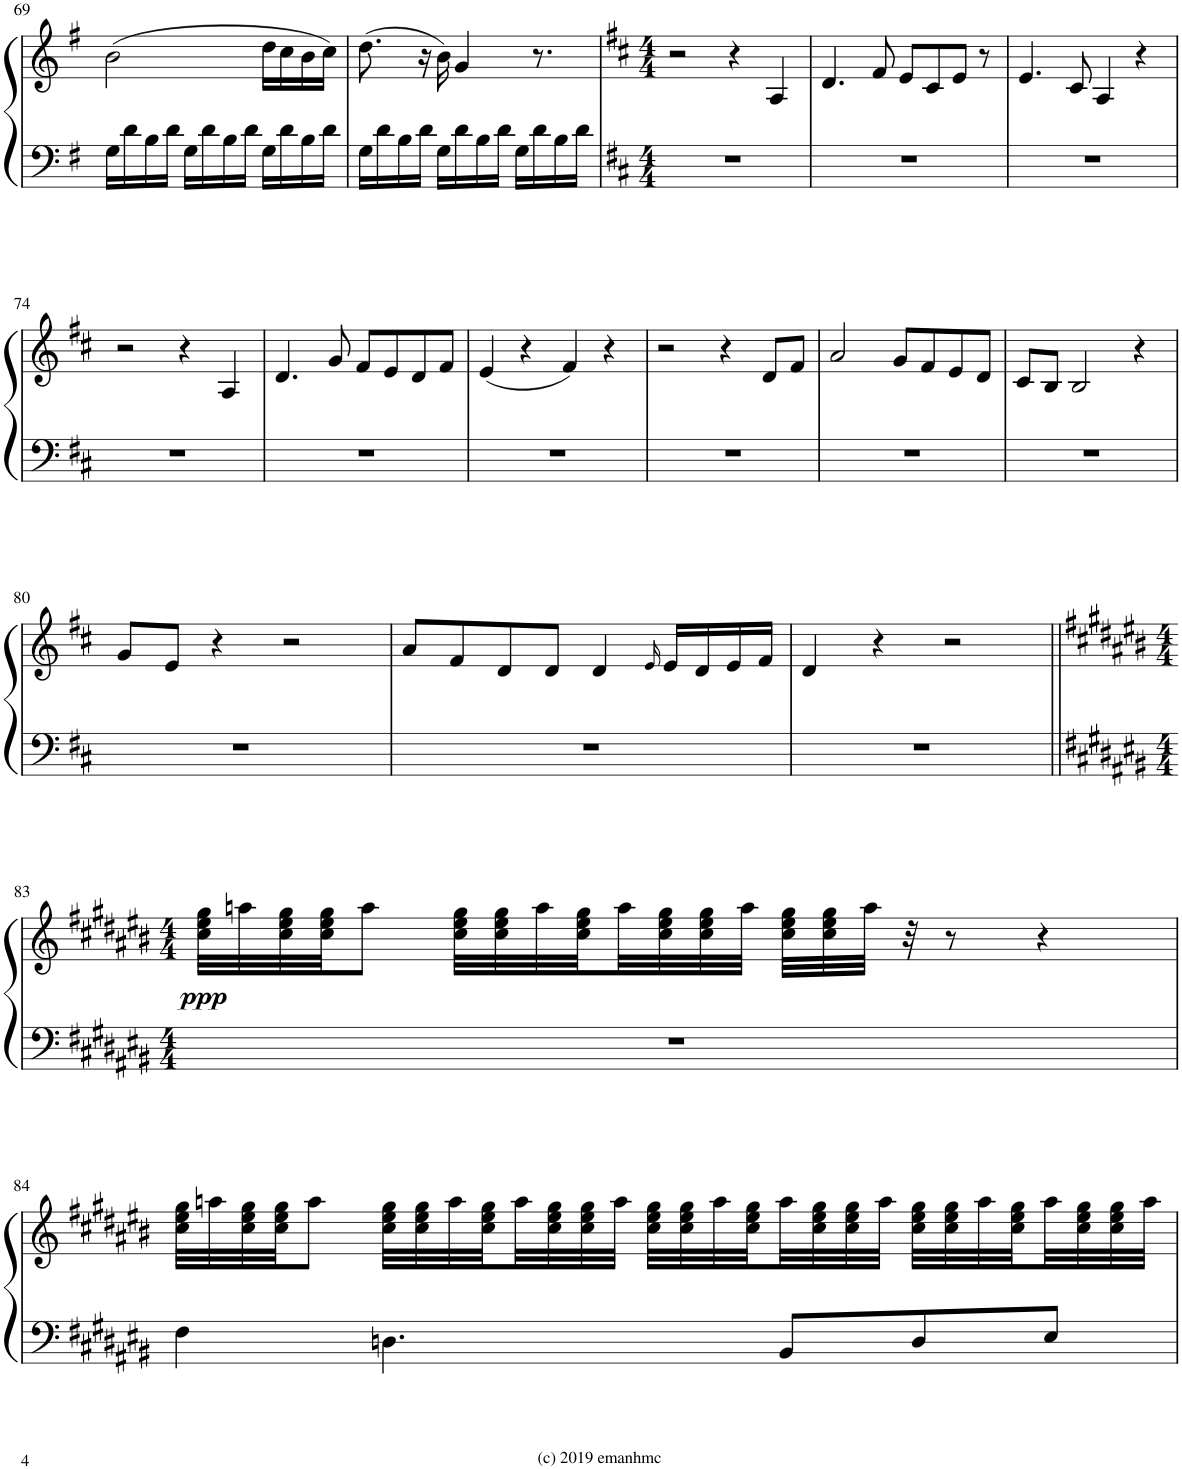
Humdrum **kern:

**kern	**kern	**dynam
*part1	*part1	*part1
*staff2	*staff1	*staff1/2
*I"Piano	*	*
*I'Pno.	*	*
!!LO:PB:g=z
*clefF4	*clefG2	*
*k[f#]	*k[f#]	*
*M3/4	*M3/4	*
=69	=69	=69
16G\LL	(2b\	.
16d\	.	.
16B\	.	.
16d\JJ	.	.
16G\LL	.	.
16d\	.	.
16B\	.	.
16d\JJ	.	.
16G\LL	16dd\LL	.
16d\	16cc\	.
16B\	16b\	.
16d\JJ	16cc\JJ)	.
=70	=70	=70
16G\LL	(8.dd\	.
16d\	.	.
16B\	.	.
16d\JJ	16r	.
16G\LL	16b\)	.
16d\	4g/	.
16B\	.	.
16d\JJ	.	.
16G\LL	.	.
16d\	8.r	.
16B\	.	.
16d\JJ	.	.
=71	=71	=71
*k[f#c#]	*k[f#c#]	*
*M4/4	*M4/4	*
1r	2r	.
.	4r	.
.	4A/	.
=72	=72	=72
1r	4.d/	.
.	8f#/	.
.	8e/L	.
.	8c#/	.
.	8e/J	.
.	8r	.
=73	=73	=73
1r	4.e/	.
.	8c#/	.
.	4A/	.
.	4r	.
!!LO:LB:g=z
=74	=74	=74
1r	2r	.
.	4r	.
.	4A/	.
=75	=75	=75
1r	4.d/	.
.	8g/	.
.	8f#/L	.
.	8e/	.
.	8d/	.
.	8f#/J	.
=76	=76	=76
1r	(4e/	.
.	4r	.
.	4f#/)	.
.	4r	.
=77	=77	=77
1r	2r	.
.	4r	.
.	8d/L	.
.	8f#/J	.
=78	=78	=78
1r	2a/	.
.	8g/L	.
.	8f#/	.
.	8e/	.
.	8d/J	.
=79	=79	=79
1r	8c#/L	.
.	8B/J	.
.	2B/	.
.	4r	.
!!LO:LB:g=z
=80	=80	=80
1r	8g/L	.
.	8e/J	.
.	4r	.
.	2r	.
=81	=81	=81
1r	8a/L	.
.	8f#/	.
.	8d/	.
.	8d/J	.
.	4d/	.
.	16qe/	.
.	16e/LL	.
.	16d/	.
.	16e/	.
.	16f#/JJ	.
=82	=82	=82
1r	4d/	.
.	4r	.
.	2r	.
!!LO:LB:g=z
=83||	=83||	=83||
*k[f#c#g#d#a#e#b#]	*k[f#c#g#d#a#e#b#]	*
*M4/4	*M4/4	*
!	!	!LO:DY:b
1r	32cc#\ 32ee#\ 32gg#\LLL	ppp
.	32aan\	.
.	32cc#\ 32ee#\ 32gg#\	.
.	32cc#\ 32ee#\ 32gg#\JJ	.
.	8aa\J	.
.	32cc#\ 32ee#\ 32gg#\LLL	.
.	32cc#\ 32ee#\ 32gg#\	.
.	32aa\	.
.	32cc#\ 32ee#\ 32gg#\	.
.	32aa\	.
.	32cc#\ 32ee#\ 32gg#\	.
.	32cc#\ 32ee#\ 32gg#\	.
.	32aa\JJJ	.
.	32cc#\ 32ee#\ 32gg#\LLL	.
.	32cc#\ 32ee#\ 32gg#\	.
.	32aa\JJJ	.
.	32r	.
.	8r	.
.	4r	.
!!LO:LB:g=z
=84	=84	=84
4F#\	32cc#\ 32ee#\ 32gg#\LLL	.
.	32aan\	.
.	32cc#\ 32ee#\ 32gg#\	.
.	32cc#\ 32ee#\ 32gg#\JJ	.
.	8aa\J	.
4.Dn\	32cc#\ 32ee#\ 32gg#\LLL	.
.	32cc#\ 32ee#\ 32gg#\	.
.	32aa\	.
.	32cc#\ 32ee#\ 32gg#\	.
.	32aa\	.
.	32cc#\ 32ee#\ 32gg#\	.
.	32cc#\ 32ee#\ 32gg#\	.
.	32aa\JJJ	.
.	32cc#\ 32ee#\ 32gg#\LLL	.
.	32cc#\ 32ee#\ 32gg#\	.
.	32aa\	.
.	32cc#\ 32ee#\ 32gg#\	.
8BB#/L	32aa\	.
.	32cc#\ 32ee#\ 32gg#\	.
.	32cc#\ 32ee#\ 32gg#\	.
.	32aa\JJJ	.
8D/	32cc#\ 32ee#\ 32gg#\LLL	.
.	32cc#\ 32ee#\ 32gg#\	.
.	32aa\	.
.	32cc#\ 32ee#\ 32gg#\	.
8E#/J	32aa\	.
.	32cc#\ 32ee#\ 32gg#\	.
.	32cc#\ 32ee#\ 32gg#\	.
.	32aa\JJJ	.
=	=	=
*-	*-	*-
